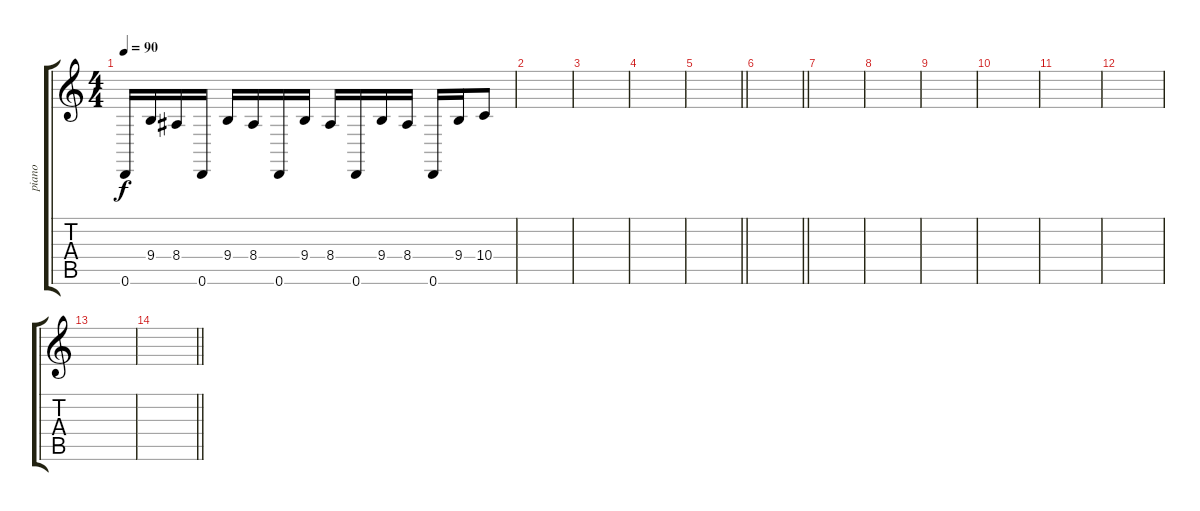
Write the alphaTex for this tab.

\track ("piano" "piano") {instrument electricgrandpiano}
\staff {score tabs}
\tuning (E4 B3 G3 D3 A2 D2) {hide}
\ts (4 4)
\tempo 90
\clef g2
\ks c
0.6.16{dy f} 9.4.16 8.4.16 0.6.16 9.4.16 8.4.16 0.6.16 9.4.16 8.4.16 0.6.16 9.4.16 8.4.16 0.6.16 9.4.16 10.4.8 |
|
|
|
\barLineRight lightlight
|
\barLineRight lightlight
|
|
|
|
|
|
|
|
\barLineRight lightlight
